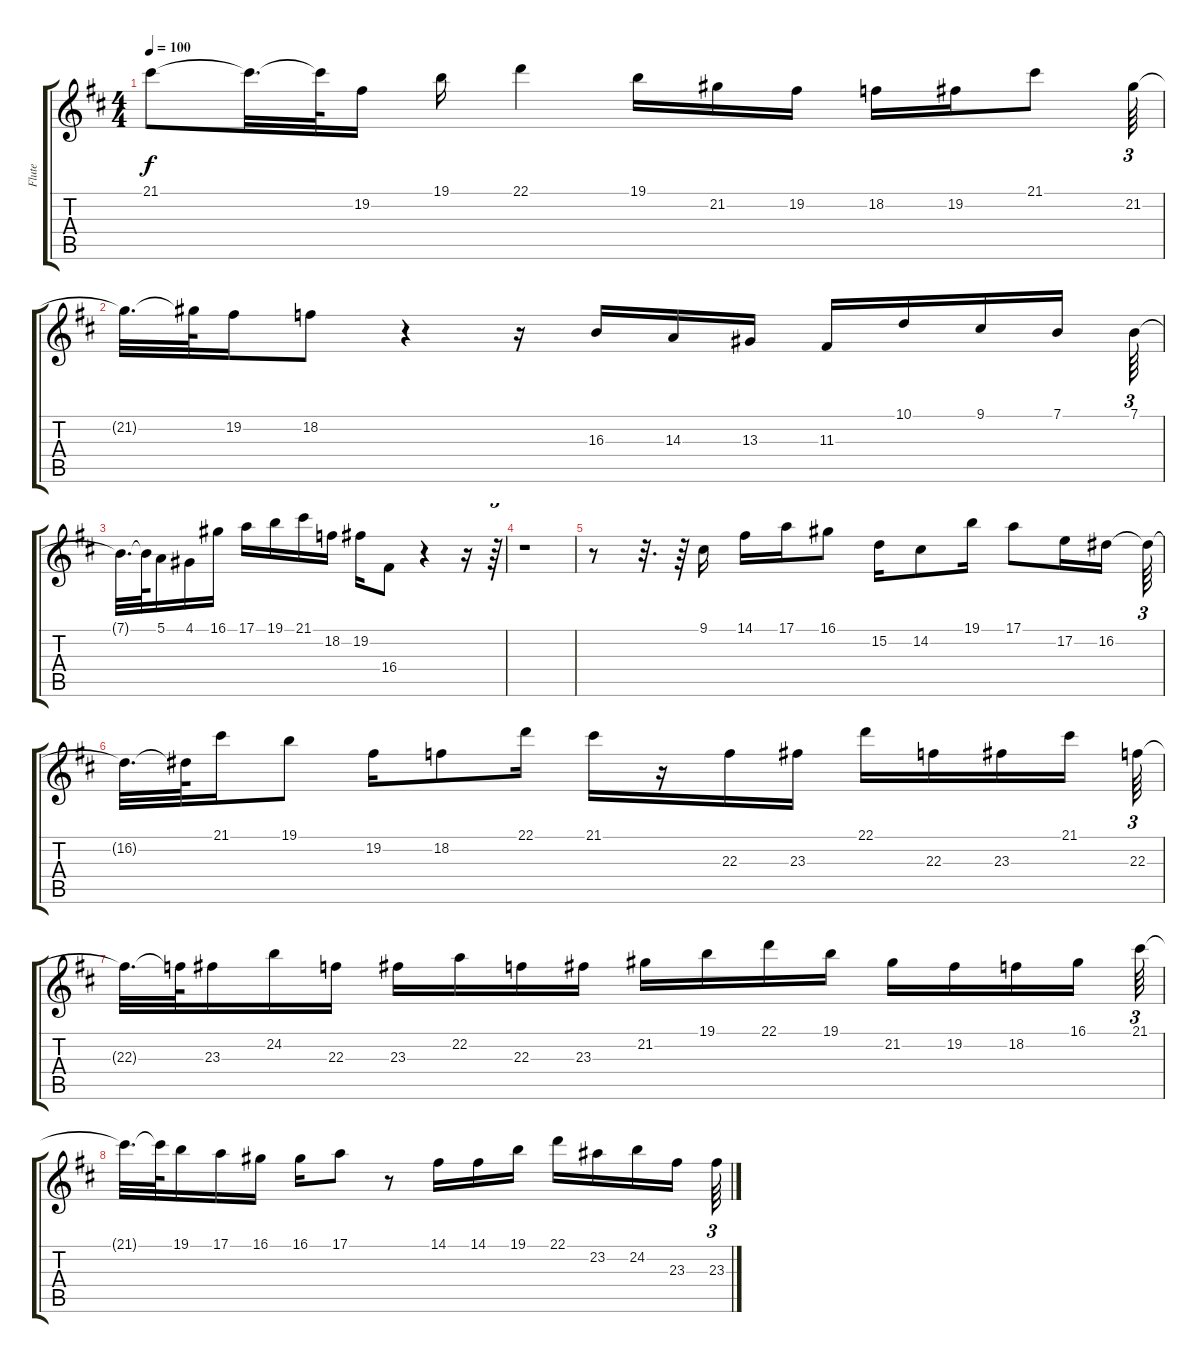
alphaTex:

\track ("Flute" "Flute") {instrument flute}
\staff {score tabs}
\tuning (E4 B3 G3 D3 A2 E2) {hide}
\ts (4 4)
\tempo 100
\clef g2
\ks bminor
21.1{t}.8{dy f} 21.1{t}.32{d} 21.1{t}.64 19.2.16 19.1.16 22.1.4 19.1.16 21.2.16 19.2.16 18.2.16 19.2.16 21.1.8 21.2.64{tu (3 2)} |
21.2{t}.32{d} 21.2{t}.64 19.2.16 18.2.8 r.4 r.16 16.3.16 14.3.16 13.3.16 11.3.16 10.1.16 9.1.16 7.1.16 7.1.64{tu (3 2)} |
7.1{t}.32{d} 7.1{t}.64 5.1.16 4.1.16 16.1.16 17.1.16 19.1.16 21.1.16 18.2.16 19.2.16 16.4.8 r.4 r.16 r.64{tu (3 2)} |
r.1 |
r.8 r.32{d} r.64 9.1.16 14.1.16 17.1.16 16.1.8 15.2.16 14.2.8 19.1.16 17.1.8 17.2.16 16.2.16 16.2{t}.64{tu (3 2)} |
16.2{t}.32{d} 16.2{t}.64 21.1.16 19.1.8 19.2.16 18.2.8 22.1.16 21.1.16 r.16 22.3.16 23.3.16 22.1.16 22.3.16 23.3.16 21.1.16 22.3.64{tu (3 2)} |
22.3{t}.32{d} 22.3{t}.64 23.3.16 24.2.16 22.3.16 23.3.16 22.2.16 22.3.16 23.3.16 21.2.16 19.1.16 22.1.16 19.1.16 21.2.16 19.2.16 18.2.16 16.1.16 21.1.64{tu (3 2)} |
21.1{t}.32{d} 21.1{t}.64 19.1.16 17.1.16 16.1.16 16.1.16 17.1.8 r.8 14.1.16 14.1.16 19.1.16 22.1.16 23.2.16 24.2.16 23.3.16 23.3.64{tu (3 2)}
